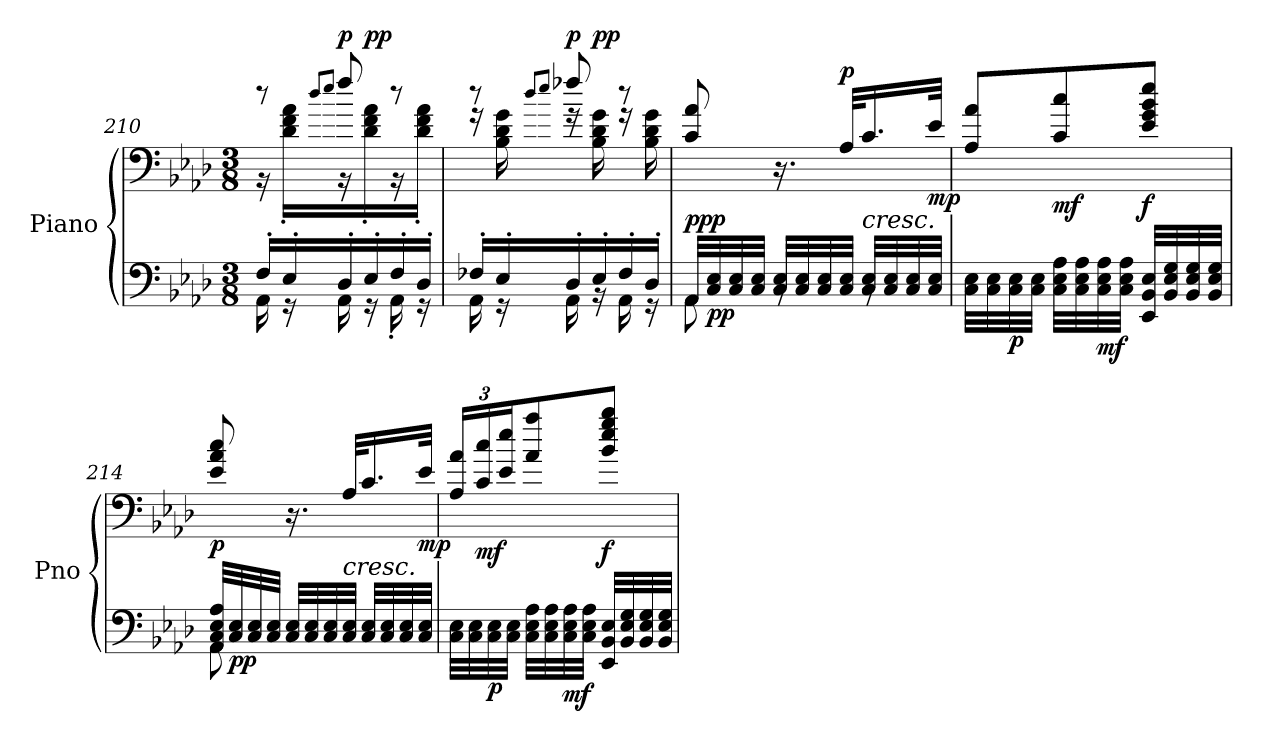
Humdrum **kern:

**kern	**kern	**dynam
*part1	*part1	*part1
*staff2	*staff1	*staff1/2
*I"Piano	*	*
*I'Pno	*	*
!!LO:LB:g=z
*clefF4	*clefF4	*
*k[b-e-a-d-]	*k[b-e-a-d-]	*
*M3/8	*M3/8	*
=210	=210	=210
*^	*^	*
16F'/LL	16AA-\	8rdd	16r	.
16E-'/	16r	.	16d-\' 16f\' 16a-\'LL	.
.	.	8qdd-/L	.	.
.	.	8qee-/J	.	.
!	!	!	!	!LO:DY:a
16D-'/	16AA-\	8ff/	16r	p
!	!	!	!	!LO:DY:a
16E-'/	16r	.	16d-\' 16f\' 16a-\'	pp
16F'/	16AA-'\	8rdd	16r	.
16D-'/JJ	16r	.	16d-\' 16f\' 16a-\'JJ	.
=211	=211	=211	=211	=211
16F-X'/LL	16AA-\	8rdd	16rg	.
16E-'/	16r	.	16B-\ 16d-\ 16g\	.
.	.	8qdd-/L	.	.
.	.	8qee-/J	.	.
!	!	!	!	!LO:DY:a
16D-'/	16AA-\	8ff-X/	16rg	p
!	!	!	!	!LO:DY:a
16E-'/	16rBB	.	16B-\ 16d-\ 16g\	pp
16F-'/	16AA-\	8rdd	16rg	.
16D-'/JJ	16r	.	16B-\ 16d-\ 16g\	.
=212	=212	=212	=212	=212
!	!	!	!	!LO:DY:a=2
!	!	!	!	!LO:DY:n=1:b=2
*	*	*v	*v	*
32AA-/LLL	8AA-\	8c/ 8a-/	pp p
!	!	!	!LO:DY:n=2:b=2
32C/ 32E-/	.	.	pp
32C/ 32E-/	.	.	.
32C/ 32E-/JJJ	.	.	.
32C/ 32E-/LLL	8rBB	16.r	.
32C/ 32E-/	.	.	.
32C/ 32E-/	.	.	.
!	!	!	!LO:DY:n=3:a
32C/ 32E-/JJJ	.	32A-/KLL	p
!LO:TX:a:i:t=cresc.	!	!	!
32C/ 32E-/LLL	8rBB	16.c/	.
32C/ 32E-/	.	.	.
32C/ 32E-/	.	.	.
!	!	!	!LO:DY:n=4:b
32C/ 32E-/JJJ	.	32e-/JJk	mp
*v	*v	*	*
=213	=213	=213
32C\ 32E-\LLL	8A-/ 8a-/L	.
32C\ 32E-\	.	.
!	!	!LO:DY:b=2
32C\ 32E-\	.	p
32C\ 32E-\JJJ	.	.
!	!	!LO:DY:b
32C\ 32E-\ 32A-\LLL	8c/ 8cc/	mf
32C\ 32E-\ 32A-\	.	.
!	!	!LO:DY:b=2
32C\ 32E-\ 32A-\	.	mf
32C\ 32E-\ 32A-\JJJ	.	.
!	!	!LO:DY:b
32EE-/ 32BB-/ 32E-/LLL	8e-/ 8g/ 8b-/ 8ee-/J	f
32BB-/ 32E-/ 32G/	.	.
32BB-/ 32E-/ 32G/	.	.
32BB-/ 32E-/ 32G/JJJ	.	.
!!LO:PB:g=z
=214	=214	=214
*^	*	*
!	!	!	!LO:DY:a=2
32AA-/ 32C/ 32E-/ 32A-/LLL	8AA-\	8e-/ 8a-/ 8cc/	p
!	!	!	!LO:DY:b=2
32C/ 32E-/	.	.	pp
32C/ 32E-/	.	.	.
32C/ 32E-/JJJ	.	.	.
32C/ 32E-/LLL	8rBByy	16.r	.
32C/ 32E-/	.	.	.
32C/ 32E-/	.	.	.
!LO:TX:a:i:t=cresc.	!	!	!
32C/ 32E-/JJJ	.	32A-/KLL	.
32C/ 32E-/LLL	8rBByy	16.c/	.
32C/ 32E-/	.	.	.
32C/ 32E-/	.	.	.
!	!	!	!LO:DY:b
32C/ 32E-/JJJ	.	32e-/JJk	mp
*v	*v	*	*
=215	=215	=215
*	*Xbrackettup	*
32C\ 32E-\LLL	24A-/ 24a-/LL	.
32C\ 32E-\	.	.
!	!	!LO:DY:b
.	24c/ 24cc/	mf
!	!	!LO:DY:b=2
32C\ 32E-\	.	p
.	24e-/ 24ee-/J	.
32C\ 32E-\JJJ	.	.
32C\ 32E-\ 32A-\LLL	8a-/ 8aa-/	.
32C\ 32E-\ 32A-\	.	.
!	!	!LO:DY:b=2
32C\ 32E-\ 32A-\	.	mf
32C\ 32E-\ 32A-\JJJ	.	.
!	!	!LO:DY:b
32EE-/ 32BB-/ 32E-/LLL	8b-/ 8ee-/ 8gg/ 8bb-/J	f
32BB-/ 32E-/ 32G/	.	.
32BB-/ 32E-/ 32G/	.	.
32BB-/ 32E-/ 32G/JJJ	.	.
=	=	=
*-	*-	*-
